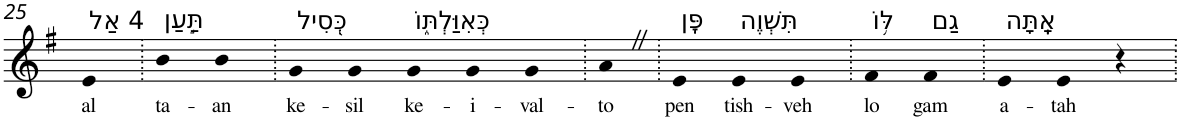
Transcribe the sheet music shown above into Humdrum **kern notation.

**kern	**text
*part1	*part1
*staff1	*staff1
*I"Piano	*
*I'Pno	*
!!LO:PB:g=z
*clefG2	*
*k[f#]	*
*G:	*
=25	=25
!LO:TX:a:t=4 אַל	!
!	!LO:LY:b
4e	al
=26.	=26.
!LO:TX:a:t=תַּ֣עַן	!
!	!LO:LY:b
4b	ta-
!	!LO:LY:b
4b	-an
=27.	=27.
!LO:TX:a:t=כְּ֭סִיל	!
!	!LO:LY:b
4g	ke-
!	!LO:LY:b
4g	-sil
!LO:TX:a:t=כְּאִוַּלְתּ֑וֹ	!
!	!LO:LY:b
4g	ke-
!	!LO:LY:b
4g	-i-
!	!LO:LY:b
4g	-val-
=28.	=28.
!	!LO:LY:b
4aZ	-to
=29.	=29.
!LO:TX:a:t=פֶּֽן	!
!	!LO:LY:b
4e	pen
!LO:TX:a:t=תִּשְׁוֶה	!
!	!LO:LY:b
4e	tish-
!	!LO:LY:b
4e	-veh
=30.	=30.
!LO:TX:a:t=לּ֥וֹ	!
!	!LO:LY:b
4f#	lo
!LO:TX:a:t=גַם	!
!	!LO:LY:b
4f#	gam
=31.	=31.
!LO:TX:a:t=אָֽתָּה	!
!	!LO:LY:b
4e	a-
!	!LO:LY:b
4e	-tah
4r	.
=.	=.
*-	*-
